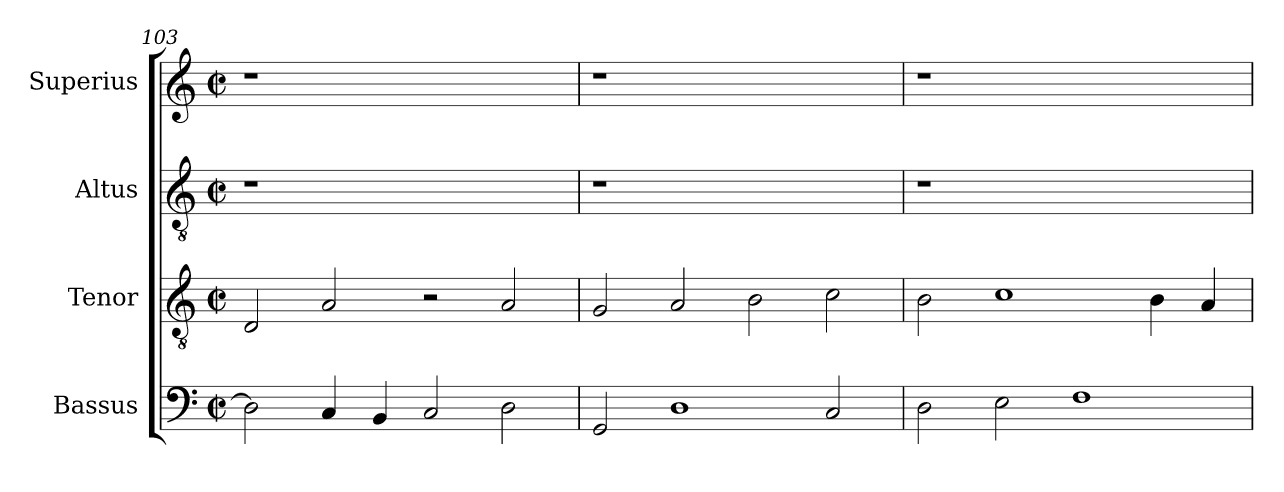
**kern	**kern	**kern	**kern
*part4	*part3	*part2	*part1
*staff4	*staff3	*staff2	*staff1
*I"Bassus	*I"Tenor	*I"Altus	*I"Superius
*I'B.	*I'T.	*	*I'S.
*clefF4	*clefGv2	*clefGv2	*clefG2
*	*ITrd7c12	*ITrd7c12	*
*k[]	*k[]	*k[]	*k[]
*C:	*C:	*C:	*C:
*M2/2	*M2/2	*M2/2	*M2/2
*met(c|)	*met(c|)	*met(c|)	*met(c|)
=103	=103	=103	=103
!	!	!LO:N:vis=1	!LO:N:vis=1
2Di\]	2DDi/	1r	1r
4Ci/	2AAi/	.	.
4BBi/	.	.	.
2Ci/	2r	1ryy	1ryy
2Di\	2AAi/	.	.
=104	=104	=104	=104
!	!	!LO:N:vis=1	!LO:N:vis=1
2GGi/	2GGi/	1r	1r
1Di	2AAi/	.	.
.	2BBi\	1ryy	1ryy
2Ci/	2Ci\	.	.
=105	=105	=105	=105
!	!	!LO:N:vis=1	!LO:N:vis=1
2Di\	2BBi\	1r	1r
2Ei\	1Ci	.	.
1Fi	.	1ryy	1ryy
.	4BBi\	.	.
.	4AAi/	.	.
=	=	=	=
*-	*-	*-	*-
